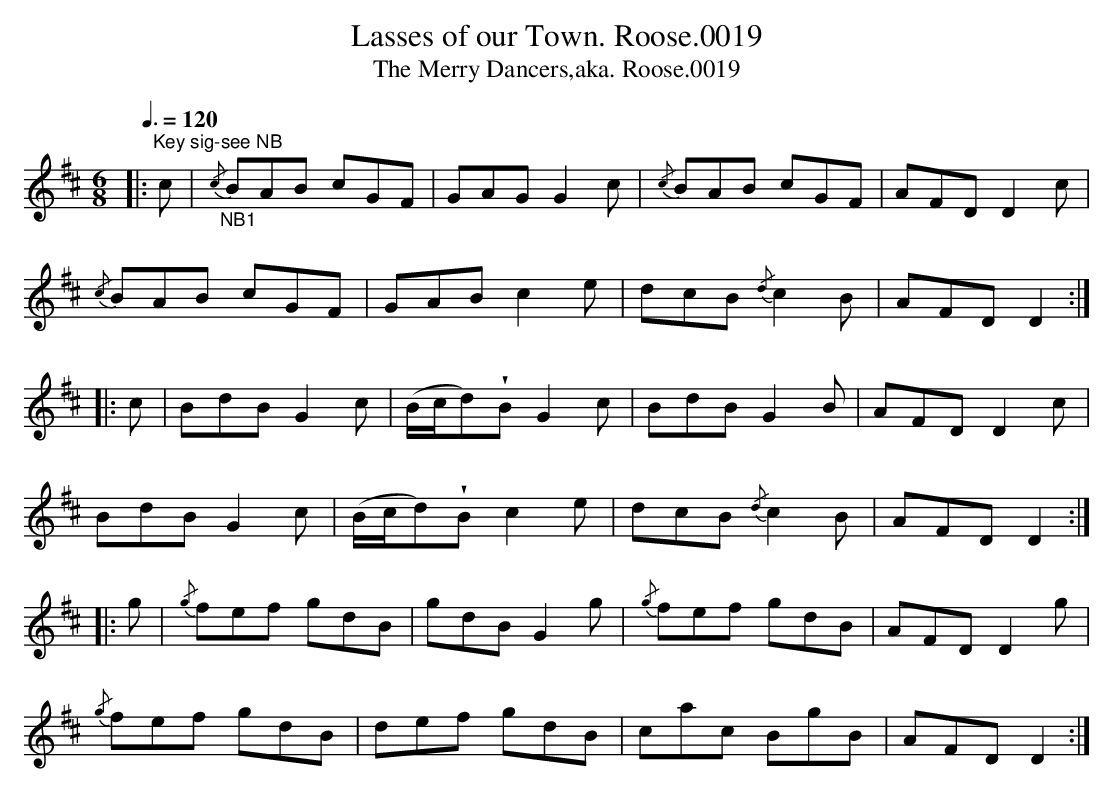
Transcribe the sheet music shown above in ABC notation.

X:1
T:Lasses of our Town. Roose.0019
T:Merry Dancers,aka. Roose.0019, The
M:6/8
Q:3/8=120
L:1/8
K:D
|: "^Key sig-see NB"c | {/c}"_NB1"BAB cGF | GAG G2c | {/c}BAB cGF | AFD D2c |
{/c}BAB cGF | GAB c2e | dcB {/d}c2B | AFD D2 :|
|: c | BdB G2c | (B/c/d)!wedge!B G2c | BdB G2B | AFD D2c |
BdB G2c | (B/c/d)!wedge!B c2e | dcB {/d}c2B | AFD D2 :|
|: g | {/g}fef gdB | gdB G2g | {/g}fef gdB | AFD D2g |
{/g}fef gdB | def gdB | cac BgB | AFD D2 :|
